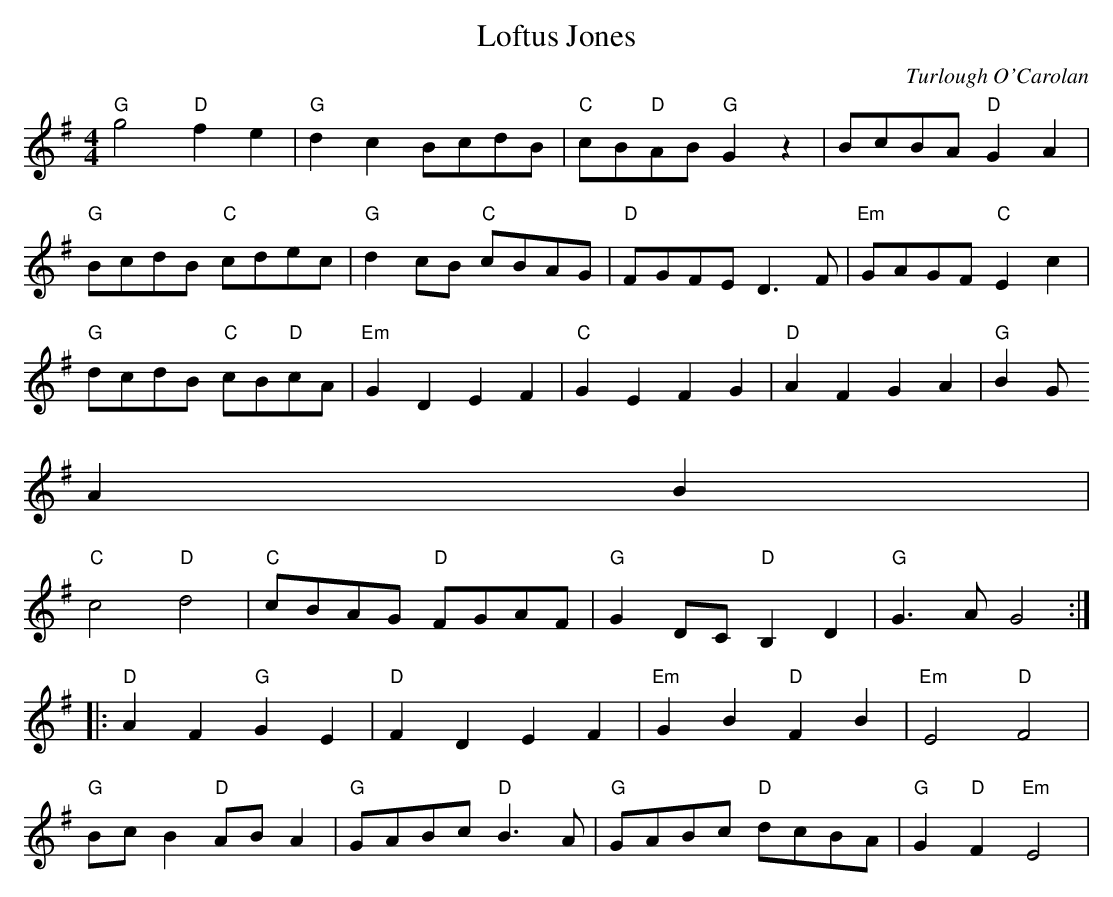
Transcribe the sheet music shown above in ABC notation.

X:1
T:Loftus Jones
M:4/4
L:1/8
C:Turlough O'Carolan
K:G
"G"g4 "D"f2e2 | "G"d2c2  BcdB |"C"cB"D"AB  "G"G2 z2 | BcBA "D"G2A2 |
"G"BcdB "C"cdec | "G"d2cB "C"cBAG | "D"FGFE D3F | "Em"GAGF "C"E2c2 |
"G"dcdB "C"cB"D"cA | "Em"G2D2 E2F2 | "C"G2E2 F2G2 | "D"A2F2 G2A2 |"G"B2G
2 A2B2 |
 "C"c4 "D"d4 | "C"cBAG "D"FGAF | "G"G2DC "D"B,2D2 | "G"G3 A G4 :|
|: "D"A2F2 "G"G2E2 | "D"F2D2 E2F2 | "Em"G2B2 "D"F2B2 | "Em"E4"D"F4 |
"G"BcB2 "D"ABA2 | "G"GABc "D"B3A | "G"GABc "D"dcBA | "G"G2"D"F2 "Em"E4 |

"Em"B,EGE B,EGE | "D"DFDF DFDF | "Em"EGEG EGEG | "D"FAFA FAFA |
"Em"GBGB GBGB | GBGB GBGB | efg2 "D"f2gf | "C"e4 e2f2 |
"G"gbgb "D"fafa | "C"ecec "G"dBdB | "C"cAcA "G"BGBG | "D"AGFE DEFD |
"G"G2DC B,2D2 | "D"AGFE D2d2 | "G"cBAG "D"FGAF | "G"G3 A G4:|
